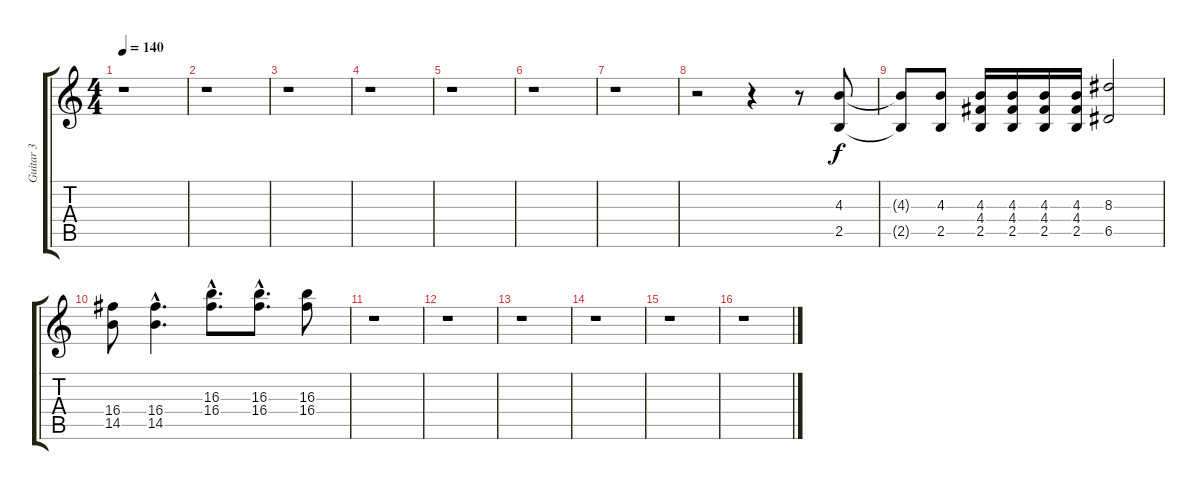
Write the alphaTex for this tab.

\track ("Guitar 3            " "Guitar 3  ") {instrument overdrivenguitar}
\staff {score tabs}
\tuning (E4 B3 G3 D3 A2 E2) {hide}
\ts (4 4)
\tempo 140
\clef g2
\ks c
r.1{dy f} |
r.1 |
r.1 |
r.1 |
r.1 |
r.1 |
r.1 |
r.2 r.4 r.8 (4.3 2.5).8 |
(4.3{t} 2.5{t}).8 (4.3 2.5).8 (4.3 4.4 2.5).16 (4.3 4.4 2.5).16 (4.3 4.4 2.5).16 (4.3 4.4 2.5).16 (8.3 6.5).2 |
(16.4 14.5).8 (16.4{hac} 14.5{hac}).4{d} (16.3{hac} 16.4{hac}).8{d} (16.3{hac} 16.4{hac}).8{d} (16.3 16.4).8 |
r.1 |
r.1 |
r.1 |
r.1 |
r.1 |
r.1
